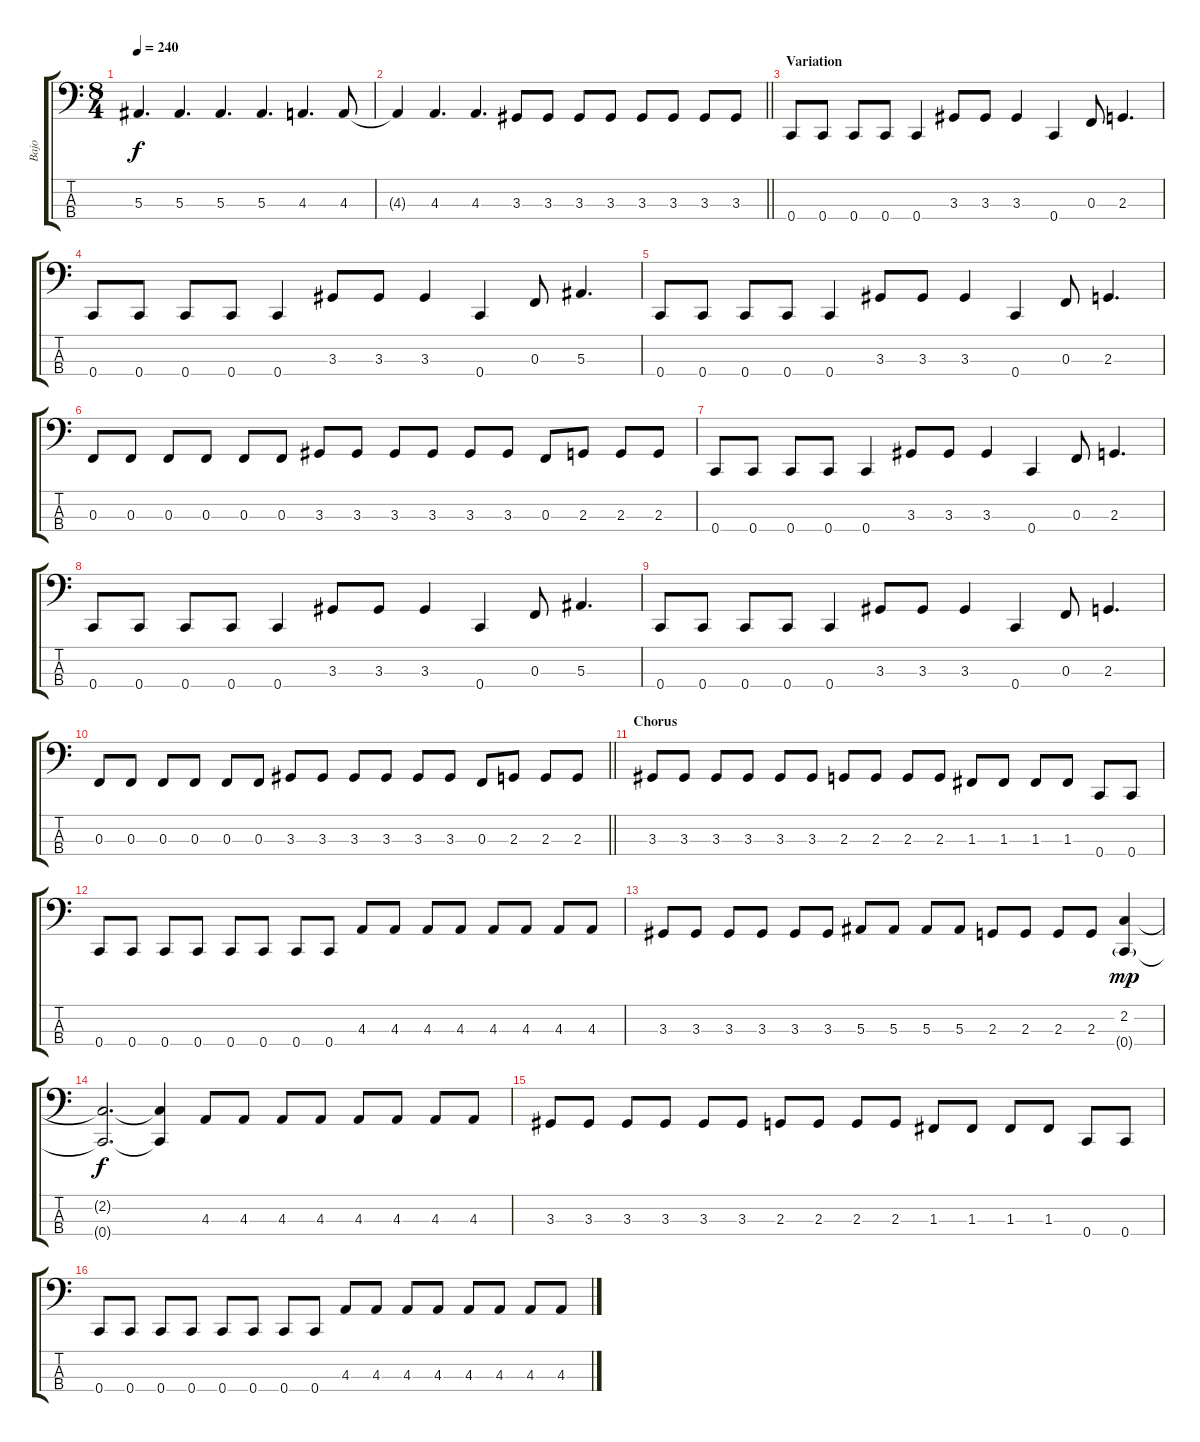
\track ("Bajo" "Bajo") {instrument electricbassfinger}
\staff {score tabs}
\tuning (Eb2 Bb1 F1 C1) {hide}
\ts (8 4)
\tempo 240
\clef f4
\ks c
5.3.4{d dy f} 5.3.4{d} 5.3.4{d} 5.3.4{d} 4.3.4{d} 4.3.8 |
\barLineRight lightlight
4.3{t}.4 4.3.4{d} 4.3.4{d} 3.3.8 3.3.8 3.3.8 3.3.8 3.3.8 3.3.8 3.3.8 3.3.8 |
\section ("" "Variation")
0.4.8 0.4.8 0.4.8 0.4.8 0.4.4 3.3.8 3.3.8 3.3.4 0.4.4 0.3.8 2.3.4{d} |
0.4.8 0.4.8 0.4.8 0.4.8 0.4.4 3.3.8 3.3.8 3.3.4 0.4.4 0.3.8 5.3.4{d} |
0.4.8 0.4.8 0.4.8 0.4.8 0.4.4 3.3.8 3.3.8 3.3.4 0.4.4 0.3.8 2.3.4{d} |
0.3.8 0.3.8 0.3.8 0.3.8 0.3.8 0.3.8 3.3.8 3.3.8 3.3.8 3.3.8 3.3.8 3.3.8 0.3.8 2.3.8 2.3.8 2.3.8 |
0.4.8 0.4.8 0.4.8 0.4.8 0.4.4 3.3.8 3.3.8 3.3.4 0.4.4 0.3.8 2.3.4{d} |
0.4.8 0.4.8 0.4.8 0.4.8 0.4.4 3.3.8 3.3.8 3.3.4 0.4.4 0.3.8 5.3.4{d} |
0.4.8 0.4.8 0.4.8 0.4.8 0.4.4 3.3.8 3.3.8 3.3.4 0.4.4 0.3.8 2.3.4{d} |
\barLineRight lightlight
0.3.8 0.3.8 0.3.8 0.3.8 0.3.8 0.3.8 3.3.8 3.3.8 3.3.8 3.3.8 3.3.8 3.3.8 0.3.8 2.3.8 2.3.8 2.3.8 |
\section ("" "Chorus")
3.3.8 3.3.8 3.3.8 3.3.8 3.3.8 3.3.8 2.3.8 2.3.8 2.3.8 2.3.8 1.3.8 1.3.8 1.3.8 1.3.8 0.4.8 0.4.8 |
0.4.8 0.4.8 0.4.8 0.4.8 0.4.8 0.4.8 0.4.8 0.4.8 4.3.8 4.3.8 4.3.8 4.3.8 4.3.8 4.3.8 4.3.8 4.3.8 |
3.3.8 3.3.8 3.3.8 3.3.8 3.3.8 3.3.8 5.3.8 5.3.8 5.3.8 5.3.8 2.3.8 2.3.8 2.3.8 2.3.8 (2.2 0.4{g}).4{dy mp} |
(2.2{t} 0.4{t}).2{d dy f} (2.2{t} 0.4{t}).4 4.3.8 4.3.8 4.3.8 4.3.8 4.3.8 4.3.8 4.3.8 4.3.8 |
3.3.8 3.3.8 3.3.8 3.3.8 3.3.8 3.3.8 2.3.8 2.3.8 2.3.8 2.3.8 1.3.8 1.3.8 1.3.8 1.3.8 0.4.8 0.4.8 |
0.4.8 0.4.8 0.4.8 0.4.8 0.4.8 0.4.8 0.4.8 0.4.8 4.3.8 4.3.8 4.3.8 4.3.8 4.3.8 4.3.8 4.3.8 4.3.8
